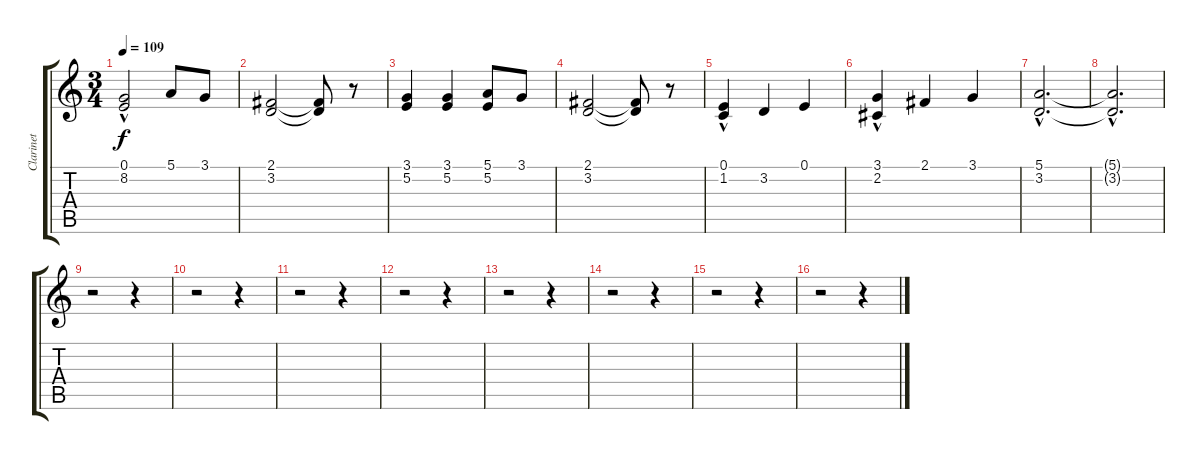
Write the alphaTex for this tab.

\track ("Clarinet" "Clarinet") {instrument clarinet}
\staff {score tabs}
\tuning (E4 B3 G3 D3 A2 E2) {hide}
\ts (3 4)
\tempo 109
\clef g2
\ks c
(0.1{hac} 8.2).2{dy f} 5.1.8 3.1.8 |
(2.1 3.2).2 (2.1{t} 3.2{t}).8 r.8 |
(3.1 5.2).4 (3.1 5.2).4 (5.1 5.2).8 3.1.8 |
(2.1 3.2).2 (2.1{t} 3.2{t}).8 r.8 |
(0.1 1.2{hac}).4 3.2.4 0.1.4 |
(3.1 2.2{hac}).4 2.1.4 3.1.4 |
(5.1{hac} 3.2{hac}).2{d} |
(5.1{hac t} 3.2{hac t}).2{d} |
r.2 r.4 |
r.2 r.4 |
r.2 r.4 |
r.2 r.4 |
r.2 r.4 |
r.2 r.4 |
r.2 r.4 |
r.2 r.4
